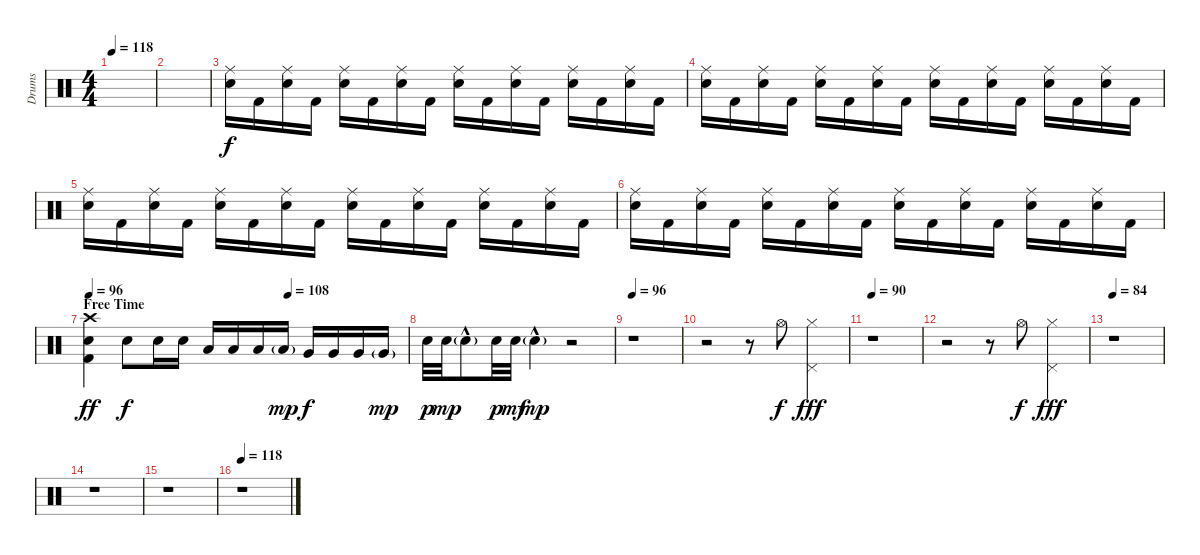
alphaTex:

\track ("Drums" "Drums") {instrument percussion}
\staff {score}
\articulation defaults
\ts (4 4)
\tempo 118
\clef neutral
\ks c
|
|
("Ride (middle)" "Electric Snare (hit)").16 "Kick (hit) 2".16 ("Ride (middle)" "Electric Snare (hit)").16 "Kick (hit) 2".16 ("Ride (middle)" "Electric Snare (hit)").16 "Kick (hit) 2".16 ("Ride (middle)" "Electric Snare (hit)").16 "Kick (hit) 2".16 ("Ride (middle)" "Electric Snare (hit)").16 "Kick (hit) 2".16 ("Ride (middle)" "Electric Snare (hit)").16 "Kick (hit) 2".16 ("Ride (middle)" "Electric Snare (hit)").16 "Kick (hit) 2".16 ("Ride (middle)" "Electric Snare (hit)").16 "Kick (hit) 2".16 |
("Ride (middle)" "Electric Snare (hit)").16 "Kick (hit) 2".16 ("Ride (middle)" "Electric Snare (hit)").16 "Kick (hit) 2".16 ("Ride (middle)" "Electric Snare (hit)").16 "Kick (hit) 2".16 ("Ride (middle)" "Electric Snare (hit)").16 "Kick (hit) 2".16 ("Ride (middle)" "Electric Snare (hit)").16 "Kick (hit) 2".16 ("Ride (middle)" "Electric Snare (hit)").16 "Kick (hit) 2".16 ("Ride (middle)" "Electric Snare (hit)").16 "Kick (hit) 2".16 ("Ride (middle)" "Electric Snare (hit)").16 "Kick (hit) 2".16 |
("Ride (middle)" "Electric Snare (hit)").16 "Kick (hit) 2".16 ("Ride (middle)" "Electric Snare (hit)").16 "Kick (hit) 2".16 ("Ride (middle)" "Electric Snare (hit)").16 "Kick (hit) 2".16 ("Ride (middle)" "Electric Snare (hit)").16 "Kick (hit) 2".16 ("Ride (middle)" "Electric Snare (hit)").16 "Kick (hit) 2".16 ("Ride (middle)" "Electric Snare (hit)").16 "Kick (hit) 2".16 ("Ride (middle)" "Electric Snare (hit)").16 "Kick (hit) 2".16 ("Ride (middle)" "Electric Snare (hit)").16 "Kick (hit) 2".16 |
("Ride (middle)" "Electric Snare (hit)").16 "Kick (hit) 2".16 ("Ride (middle)" "Electric Snare (hit)").16 "Kick (hit) 2".16 ("Ride (middle)" "Electric Snare (hit)").16 "Kick (hit) 2".16 ("Ride (middle)" "Electric Snare (hit)").16 "Kick (hit) 2".16 ("Ride (middle)" "Electric Snare (hit)").16 "Kick (hit) 2".16 ("Ride (middle)" "Electric Snare (hit)").16 "Kick (hit) 2".16 ("Ride (middle)" "Electric Snare (hit)").16 "Kick (hit) 2".16 ("Ride (middle)" "Electric Snare (hit)").16 "Kick (hit) 2".16 |
\section ("" "Free Time")
\tempo 96
\tempo (108 0.625)
("Crash high (hit)" "Electric Snare (hit)" "Kick (hit) 2").4{dy ff} "Electric Snare (hit)".8{dy f} "Electric Snare (hit)".16 "Electric Snare (hit)".16 "Low Tom (hit)".16 "Low Tom (hit)".16 "Low Tom (hit)".16 "Low Tom (hit)"{g}.16{dy mp} "Very Low Tom (hit)".16{dy f} "Very Low Tom (hit)".16 "Very Low Tom (hit)".16 "Very Low Tom (hit)"{g}.16{dy mp} |
"Electric Snare (hit)".32{dy p} "Electric Snare (hit)".32{dy mp} "Electric Snare (hit)"{g hac}.8 "Electric Snare (hit)".32{dy p} "Electric Snare (hit)".32{dy mf} "Electric Snare (hit)"{g hac}.4{dy mp} r.2 |
\tempo 96
r.1 |
r.2 r.8 "Hi-Hat (open)".8{dy f} ("Hi-Hat (closed)" "Pedal Hi-Hat (hit)").4{dy fff} |
\tempo 90
r.1 |
r.2 r.8 "Hi-Hat (open)".8{dy f} ("Hi-Hat (closed)" "Pedal Hi-Hat (hit)").4{dy fff} |
\tempo 84
r.1 |
r.1 |
r.1 |
\tempo 118
r.1
